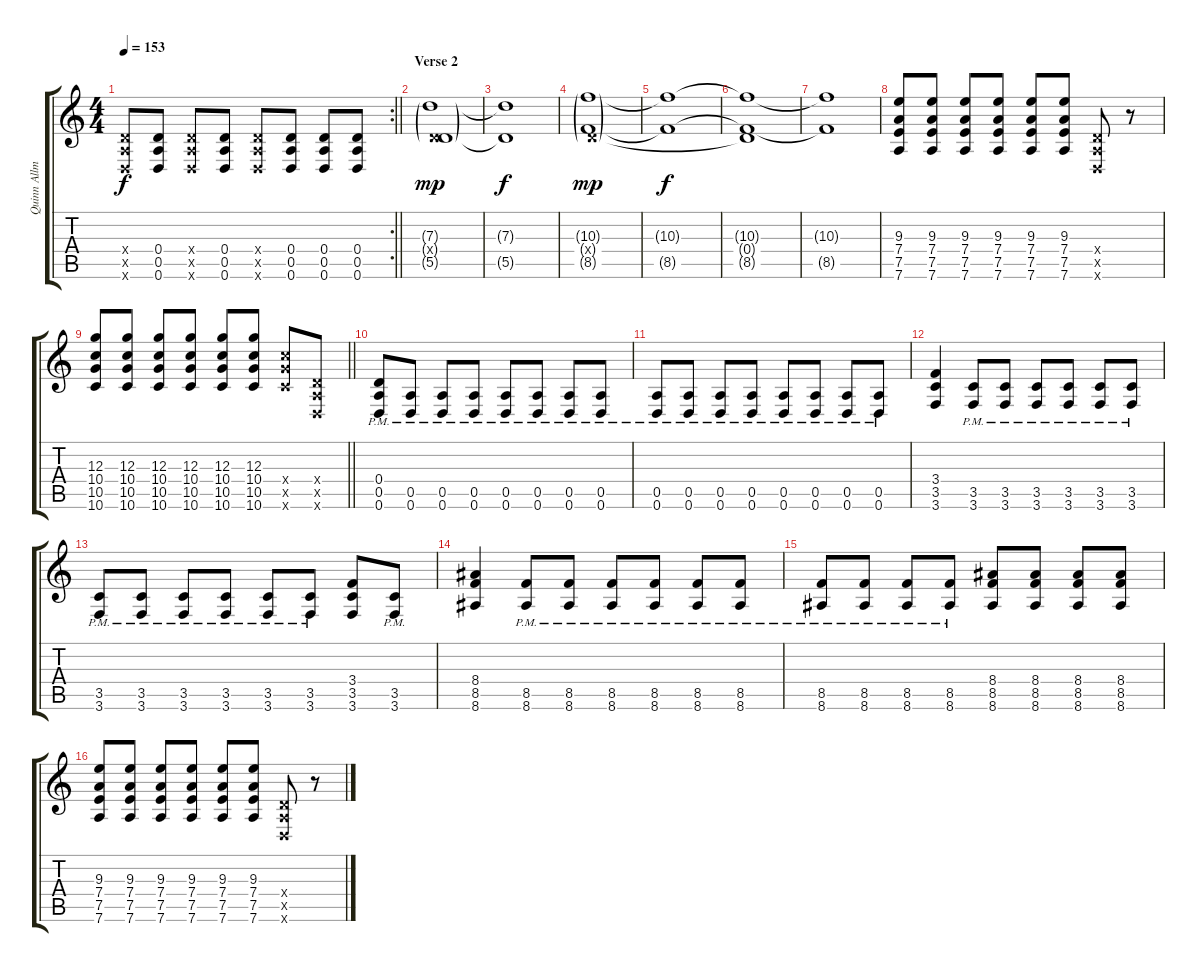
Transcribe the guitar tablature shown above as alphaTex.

\track ("Quinn Allman - Rhythm" "Quinn Allm") {instrument overdrivenguitar}
\staff {score tabs}
\tuning (E4 B3 G3 D3 A2 D2) {hide}
\rc 2
\ts (4 4)
\tempo 153
\clef g2
\barLineRight lightlight
\ks c
(0.4{x} 0.5{x} 0.6{x}).8{dy f} (0.4 0.5 0.6).8 (0.4{x} 0.5{x} 0.6{x}).8 (0.4 0.5 0.6).8 (0.4{x} 0.5{x} 0.6{x}).8 (0.4 0.5 0.6).8 (0.4 0.5 0.6).8 (0.4 0.5 0.6).8 |
\section ("" "Verse 2")
(7.3{g} 0.4{g x} 5.5{g}).1{dy mp} |
(7.3{t} 5.5{t}).1{dy f} |
(10.3{g} 0.4{g x} 8.5{g}).1{dy mp} |
(10.3{t} 8.5{t}).1{dy f} |
(10.3{t} 0.4{t} 8.5{t}).1 |
(10.3{t} 8.5{t}).1 |
(9.3 7.4 7.5 7.6).8 (9.3 7.4 7.5 7.6).8 (9.3 7.4 7.5 7.6).8 (9.3 7.4 7.5 7.6).8 (9.3 7.4 7.5 7.6).8 (9.3 7.4 7.5 7.6).8 (0.4{x} 0.5{x} 0.6{x}).8 r.8 |
\barLineRight lightlight
(12.3 10.4 10.5 10.6).8 (12.3 10.4 10.5 10.6).8 (12.3 10.4 10.5 10.6).8 (12.3 10.4 10.5 10.6).8 (12.3 10.4 10.5 10.6).8 (12.3 10.4 10.5 10.6).8 (10.4{x} 10.5{x} 10.6{x}).8 (0.4{x} 0.5{x} 0.6{x}).8 |
(0.4{pm} 0.5{pm} 0.6{pm}).8 (0.5{pm} 0.6{pm}).8 (0.5{pm} 0.6{pm}).8 (0.5{pm} 0.6{pm}).8 (0.5{pm} 0.6{pm}).8 (0.5{pm} 0.6{pm}).8 (0.5{pm} 0.6{pm}).8 (0.5{pm} 0.6{pm}).8 |
(0.5{pm} 0.6{pm}).8 (0.5{pm} 0.6{pm}).8 (0.5{pm} 0.6{pm}).8 (0.5{pm} 0.6{pm}).8 (0.5{pm} 0.6{pm}).8 (0.5{pm} 0.6{pm}).8 (0.5{pm} 0.6{pm}).8 (0.5{pm} 0.6{pm}).8 |
(3.4 3.5 3.6).4 (3.5{pm} 3.6{pm}).8 (3.5{pm} 3.6{pm}).8 (3.5{pm} 3.6{pm}).8 (3.5{pm} 3.6{pm}).8 (3.5{pm} 3.6{pm}).8 (3.5{pm} 3.6{pm}).8 |
(3.5{pm} 3.6{pm}).8 (3.5{pm} 3.6{pm}).8 (3.5{pm} 3.6{pm}).8 (3.5{pm} 3.6{pm}).8 (3.5{pm} 3.6{pm}).8 (3.5{pm} 3.6{pm}).8 (3.4 3.5 3.6).8 (3.5{pm} 3.6{pm}).8 |
(8.4 8.5 8.6).4 (8.5{pm} 8.6{pm}).8 (8.5{pm} 8.6{pm}).8 (8.5{pm} 8.6{pm}).8 (8.5{pm} 8.6{pm}).8 (8.5{pm} 8.6{pm}).8 (8.5{pm} 8.6{pm}).8 |
(8.5{pm} 8.6{pm}).8 (8.5{pm} 8.6{pm}).8 (8.5{pm} 8.6{pm}).8 (8.5{pm} 8.6{pm}).8 (8.4 8.5 8.6).8 (8.4 8.5 8.6).8 (8.4 8.5 8.6).8 (8.4 8.5 8.6).8 |
(9.3 7.4 7.5 7.6).8 (9.3 7.4 7.5 7.6).8 (9.3 7.4 7.5 7.6).8 (9.3 7.4 7.5 7.6).8 (9.3 7.4 7.5 7.6).8 (9.3 7.4 7.5 7.6).8 (0.4{x} 0.5{x} 0.6{x}).8 r.8
